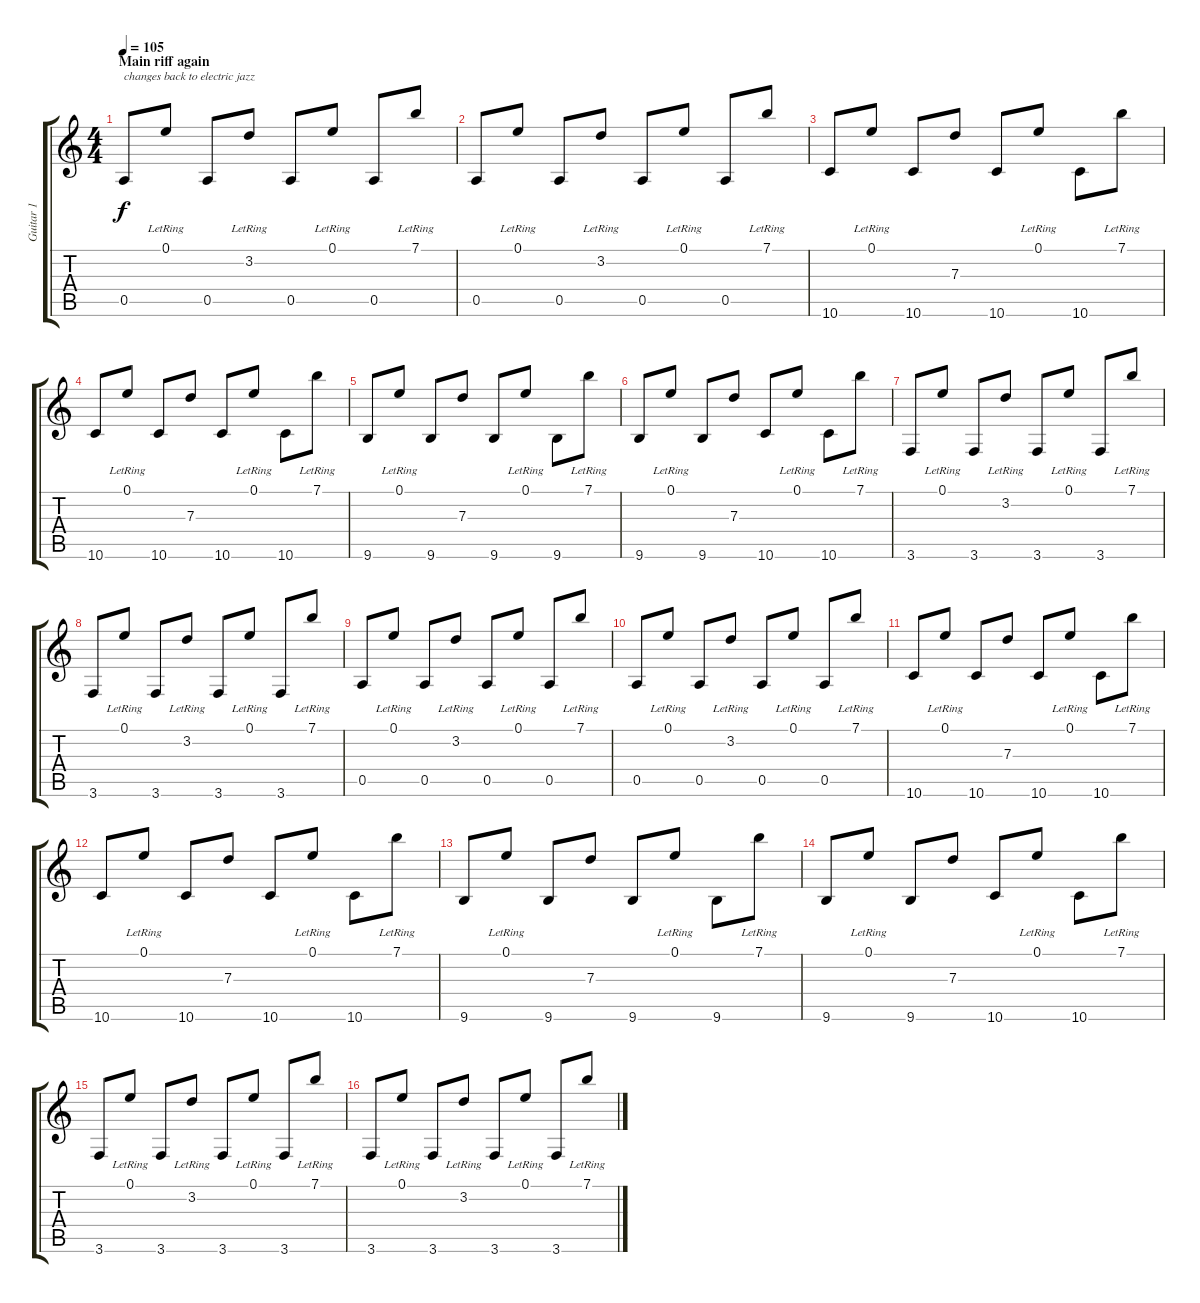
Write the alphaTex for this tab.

\track ("Guitar 1" "Guitar 1") {instrument electricguitarjazz}
\staff {score tabs}
\tuning (E4 B3 G3 D3 A2 D2) {hide}
\ts (4 4)
\section ("" "Main riff again")
\tempo 105
\clef g2
\ks c
0.5.8{txt "changes back to electric jazz" dy f instrument acousticguitarnylon} 0.1{lr}.8 0.5.8 3.2{lr}.8 0.5.8 0.1{lr}.8 0.5.8 7.1{lr}.8 |
0.5.8 0.1{lr}.8 0.5.8 3.2{lr}.8 0.5.8 0.1{lr}.8 0.5.8 7.1{lr}.8 |
10.6.8 0.1{lr}.8 10.6.8 7.3.8 10.6.8 0.1{lr}.8 10.6.8 7.1{lr}.8 |
10.6.8 0.1{lr}.8 10.6.8 7.3.8 10.6.8 0.1{lr}.8 10.6.8 7.1{lr}.8 |
9.6.8 0.1{lr}.8 9.6.8 7.3.8 9.6.8 0.1{lr}.8 9.6.8 7.1{lr}.8 |
9.6.8 0.1{lr}.8 9.6.8 7.3.8 10.6.8 0.1{lr}.8 10.6.8 7.1{lr}.8 |
3.6.8 0.1{lr}.8 3.6.8 3.2{lr}.8 3.6.8 0.1{lr}.8 3.6.8 7.1{lr}.8 |
3.6.8 0.1{lr}.8 3.6.8 3.2{lr}.8 3.6.8 0.1{lr}.8 3.6.8 7.1{lr}.8 |
0.5.8 0.1{lr}.8 0.5.8 3.2{lr}.8 0.5.8 0.1{lr}.8 0.5.8 7.1{lr}.8 |
0.5.8 0.1{lr}.8 0.5.8 3.2{lr}.8 0.5.8 0.1{lr}.8 0.5.8 7.1{lr}.8 |
10.6.8 0.1{lr}.8 10.6.8 7.3.8 10.6.8 0.1{lr}.8 10.6.8 7.1{lr}.8 |
10.6.8 0.1{lr}.8 10.6.8 7.3.8 10.6.8 0.1{lr}.8 10.6.8 7.1{lr}.8 |
9.6.8 0.1{lr}.8 9.6.8 7.3.8 9.6.8 0.1{lr}.8 9.6.8 7.1{lr}.8 |
9.6.8 0.1{lr}.8 9.6.8 7.3.8 10.6.8 0.1{lr}.8 10.6.8 7.1{lr}.8 |
3.6.8 0.1{lr}.8 3.6.8 3.2{lr}.8 3.6.8 0.1{lr}.8 3.6.8 7.1{lr}.8 |
3.6.8 0.1{lr}.8 3.6.8 3.2{lr}.8 3.6.8 0.1{lr}.8 3.6.8 7.1{lr}.8
